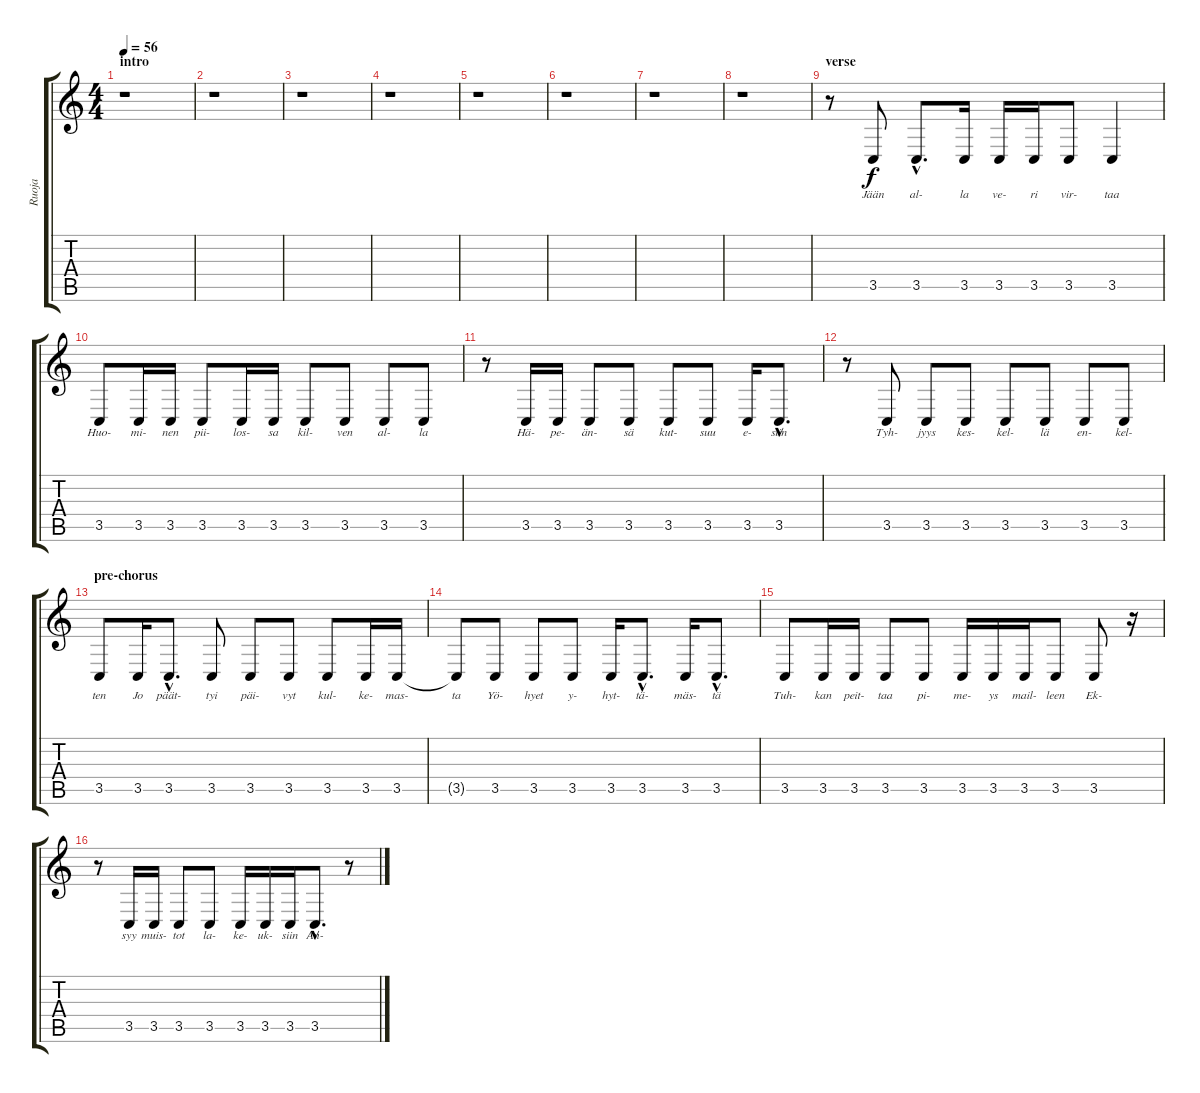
\track ("Ruoja" "Ruoja") {instrument gunshot}
\staff {score tabs}
\tuning (E4 B3 G3 D3 A2 E2) {hide}
\ts (4 4)
\section ("" "intro")
\tempo 56
\clef g2
\ks c
r.1{dy f instrument gunshot} |
r.1 |
r.1 |
r.1 |
r.1 |
r.1 |
r.1 |
r.1 |
\section ("" "verse")
r.8 3.5.8{lyrics (0 "Jään") lyrics (1 "") lyrics (2 "") lyrics (3 "") lyrics (4 "")} 3.5{hac}.8{d lyrics (0 "al-") lyrics (1 "") lyrics (2 "") lyrics (3 "") lyrics (4 "")} 3.5.16{lyrics (0 "la") lyrics (1 "") lyrics (2 "") lyrics (3 "") lyrics (4 "")} 3.5.16{lyrics (0 "ve-") lyrics (1 "") lyrics (2 "") lyrics (3 "") lyrics (4 "")} 3.5.16{lyrics (0 "ri") lyrics (1 "") lyrics (2 "") lyrics (3 "") lyrics (4 "")} 3.5.8{lyrics (0 "vir-") lyrics (1 "") lyrics (2 "") lyrics (3 "") lyrics (4 "")} 3.5.4{lyrics (0 "taa") lyrics (1 "") lyrics (2 "") lyrics (3 "") lyrics (4 "")} |
3.5.8{lyrics (0 "Huo-") lyrics (1 "") lyrics (2 "") lyrics (3 "") lyrics (4 "")} 3.5.16{lyrics (0 "mi-") lyrics (1 "") lyrics (2 "") lyrics (3 "") lyrics (4 "")} 3.5.16{lyrics (0 "nen") lyrics (1 "") lyrics (2 "") lyrics (3 "") lyrics (4 "")} 3.5.8{lyrics (0 "pii-") lyrics (1 "") lyrics (2 "") lyrics (3 "") lyrics (4 "")} 3.5.16{lyrics (0 "los-") lyrics (1 "") lyrics (2 "") lyrics (3 "") lyrics (4 "")} 3.5.16{lyrics (0 "sa") lyrics (1 "") lyrics (2 "") lyrics (3 "") lyrics (4 "")} 3.5.8{lyrics (0 "kil-") lyrics (1 "") lyrics (2 "") lyrics (3 "") lyrics (4 "")} 3.5.8{lyrics (0 "ven") lyrics (1 "") lyrics (2 "") lyrics (3 "") lyrics (4 "")} 3.5.8{lyrics (0 "al-") lyrics (1 "") lyrics (2 "") lyrics (3 "") lyrics (4 "")} 3.5.8{lyrics (0 "la") lyrics (1 "") lyrics (2 "") lyrics (3 "") lyrics (4 "")} |
r.8 3.5.16{lyrics (0 "Hä-") lyrics (1 "") lyrics (2 "") lyrics (3 "") lyrics (4 "")} 3.5.16{lyrics (0 "pe-") lyrics (1 "") lyrics (2 "") lyrics (3 "") lyrics (4 "")} 3.5.8{lyrics (0 "än-") lyrics (1 "") lyrics (2 "") lyrics (3 "") lyrics (4 "")} 3.5.8{lyrics (0 "sä") lyrics (1 "") lyrics (2 "") lyrics (3 "") lyrics (4 "")} 3.5.8{lyrics (0 "kut-") lyrics (1 "") lyrics (2 "") lyrics (3 "") lyrics (4 "")} 3.5.8{lyrics (0 "suu") lyrics (1 "") lyrics (2 "") lyrics (3 "") lyrics (4 "")} 3.5.16{lyrics (0 "e-") lyrics (1 "") lyrics (2 "") lyrics (3 "") lyrics (4 "")} 3.5{hac}.8{d lyrics (0 "siin") lyrics (1 "") lyrics (2 "") lyrics (3 "") lyrics (4 "")} |
r.8 3.5.8{lyrics (0 "Tyh-") lyrics (1 "") lyrics (2 "") lyrics (3 "") lyrics (4 "")} 3.5.8{lyrics (0 "jyys") lyrics (1 "") lyrics (2 "") lyrics (3 "") lyrics (4 "")} 3.5.8{lyrics (0 "kes-") lyrics (1 "") lyrics (2 "") lyrics (3 "") lyrics (4 "")} 3.5.8{lyrics (0 "kel-") lyrics (1 "") lyrics (2 "") lyrics (3 "") lyrics (4 "")} 3.5.8{lyrics (0 "lä") lyrics (1 "") lyrics (2 "") lyrics (3 "") lyrics (4 "")} 3.5.8{lyrics (0 "en-") lyrics (1 "") lyrics (2 "") lyrics (3 "") lyrics (4 "")} 3.5.8{lyrics (0 "kel-") lyrics (1 "") lyrics (2 "") lyrics (3 "") lyrics (4 "")} |
\section ("" "pre-chorus")
3.5.8{lyrics (0 "ten") lyrics (1 "") lyrics (2 "") lyrics (3 "") lyrics (4 "")} 3.5.16{lyrics (0 "Jo") lyrics (1 "") lyrics (2 "") lyrics (3 "") lyrics (4 "")} 3.5{hac}.8{d lyrics (0 "päät-") lyrics (1 "") lyrics (2 "") lyrics (3 "") lyrics (4 "")} 3.5.8{lyrics (0 "tyi") lyrics (1 "") lyrics (2 "") lyrics (3 "") lyrics (4 "")} 3.5.8{lyrics (0 "päi-") lyrics (1 "") lyrics (2 "") lyrics (3 "") lyrics (4 "")} 3.5.8{lyrics (0 "vyt") lyrics (1 "") lyrics (2 "") lyrics (3 "") lyrics (4 "")} 3.5.8{lyrics (0 "kul-") lyrics (1 "") lyrics (2 "") lyrics (3 "") lyrics (4 "")} 3.5.16{lyrics (0 "ke-") lyrics (1 "") lyrics (2 "") lyrics (3 "") lyrics (4 "")} 3.5.16{lyrics (0 "mas-") lyrics (1 "") lyrics (2 "") lyrics (3 "") lyrics (4 "")} |
3.5{t}.8{lyrics (0 "ta") lyrics (1 "") lyrics (2 "") lyrics (3 "") lyrics (4 "")} 3.5.8{lyrics (0 "Yö-") lyrics (1 "") lyrics (2 "") lyrics (3 "") lyrics (4 "")} 3.5.8{lyrics (0 "hyet") lyrics (1 "") lyrics (2 "") lyrics (3 "") lyrics (4 "")} 3.5.8{lyrics (0 "y-") lyrics (1 "") lyrics (2 "") lyrics (3 "") lyrics (4 "")} 3.5.16{lyrics (0 "hyt-") lyrics (1 "") lyrics (2 "") lyrics (3 "") lyrics (4 "")} 3.5{hac}.8{d lyrics (0 "tä-") lyrics (1 "") lyrics (2 "") lyrics (3 "") lyrics (4 "")} 3.5.16{lyrics (0 "mäs-") lyrics (1 "") lyrics (2 "") lyrics (3 "") lyrics (4 "")} 3.5{hac}.8{d lyrics (0 "tä") lyrics (1 "") lyrics (2 "") lyrics (3 "") lyrics (4 "")} |
3.5.8{lyrics (0 "Tuh-") lyrics (1 "") lyrics (2 "") lyrics (3 "") lyrics (4 "")} 3.5.16{lyrics (0 "kan") lyrics (1 "") lyrics (2 "") lyrics (3 "") lyrics (4 "")} 3.5.16{lyrics (0 "peit-") lyrics (1 "") lyrics (2 "") lyrics (3 "") lyrics (4 "")} 3.5.8{lyrics (0 "taa") lyrics (1 "") lyrics (2 "") lyrics (3 "") lyrics (4 "")} 3.5.8{lyrics (0 "pi-") lyrics (1 "") lyrics (2 "") lyrics (3 "") lyrics (4 "")} 3.5.16{lyrics (0 "me-") lyrics (1 "") lyrics (2 "") lyrics (3 "") lyrics (4 "")} 3.5.16{lyrics (0 "ys") lyrics (1 "") lyrics (2 "") lyrics (3 "") lyrics (4 "")} 3.5.16{lyrics (0 "mail-") lyrics (1 "") lyrics (2 "") lyrics (3 "") lyrics (4 "")} 3.5.8{lyrics (0 "leen") lyrics (1 "") lyrics (2 "") lyrics (3 "") lyrics (4 "")} 3.5.8{lyrics (0 "Ek-") lyrics (1 "") lyrics (2 "") lyrics (3 "") lyrics (4 "")} r.16 |
r.8 3.5.16{lyrics (0 "syy") lyrics (1 "") lyrics (2 "") lyrics (3 "") lyrics (4 "")} 3.5.16{lyrics (0 "muis-") lyrics (1 "") lyrics (2 "") lyrics (3 "") lyrics (4 "")} 3.5.8{lyrics (0 "tot") lyrics (1 "") lyrics (2 "") lyrics (3 "") lyrics (4 "")} 3.5.8{lyrics (0 "la-") lyrics (1 "") lyrics (2 "") lyrics (3 "") lyrics (4 "")} 3.5.16{lyrics (0 "ke-") lyrics (1 "") lyrics (2 "") lyrics (3 "") lyrics (4 "")} 3.5.16{lyrics (0 "uk-") lyrics (1 "") lyrics (2 "") lyrics (3 "") lyrics (4 "")} 3.5.16{lyrics (0 "siin") lyrics (1 "") lyrics (2 "") lyrics (3 "") lyrics (4 "")} 3.5{hac}.8{d lyrics (0 "An-") lyrics (1 "") lyrics (2 "") lyrics (3 "") lyrics (4 "")} r.8
